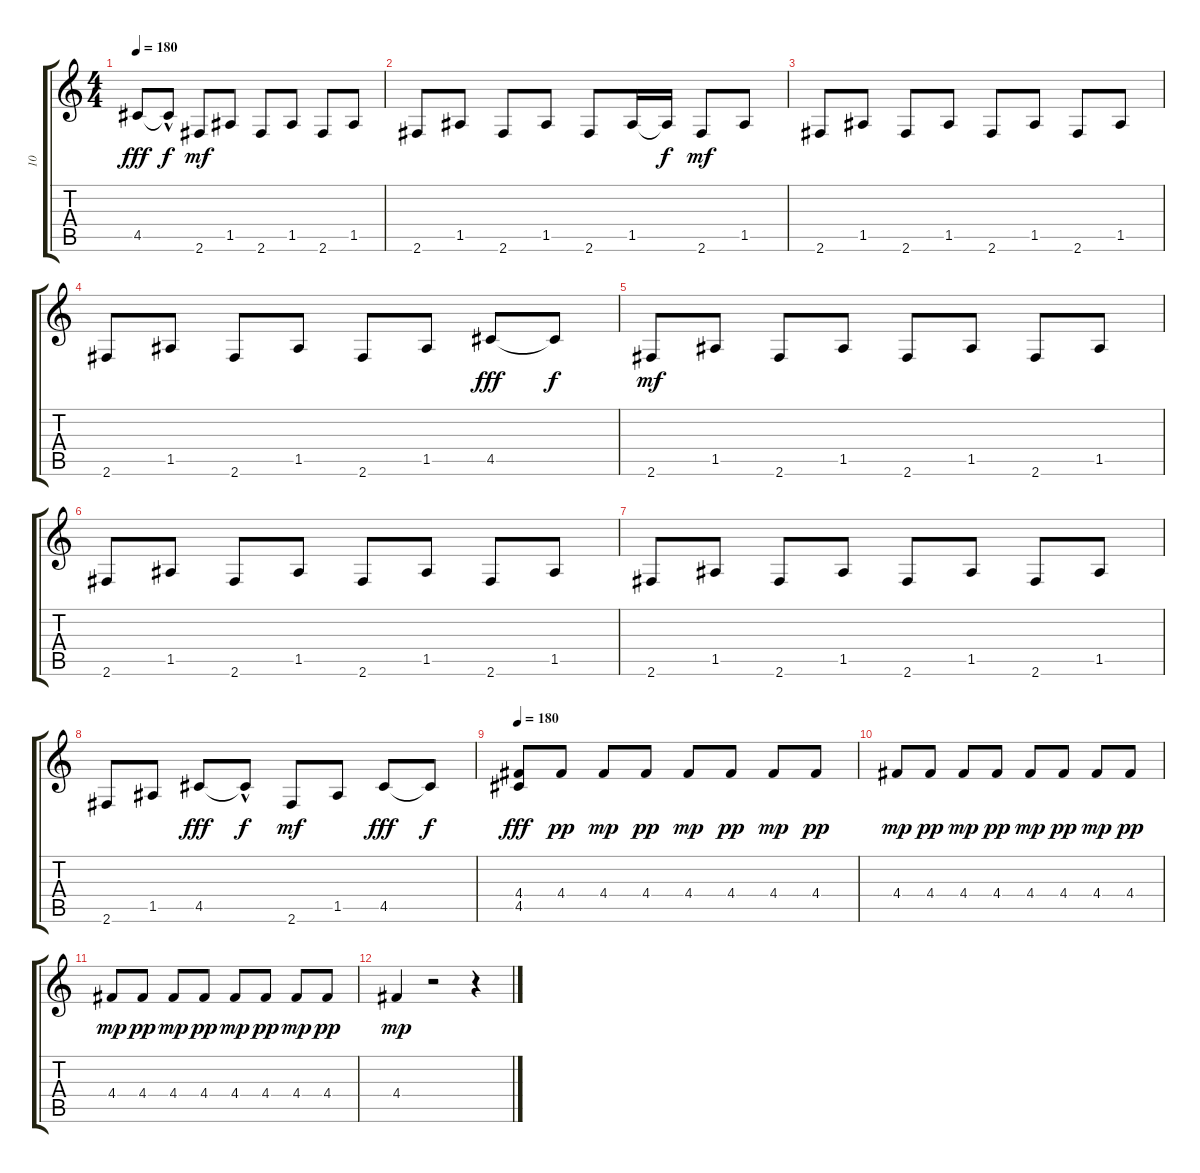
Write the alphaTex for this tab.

\track ("10" "10") {instrument acousticguitarsteel}
\staff {score tabs}
\tuning (E4 B3 G3 D3 A2 E2) {hide}
\ts (4 4)
\tempo 180
\clef g2
\ks c
4.5.8{dy fff} 4.5{hac t}.8{dy f} 2.6.8{dy mf} 1.5.8 2.6.8 1.5.8 2.6.8 1.5.8 |
2.6.8 1.5.8 2.6.8 1.5.8 2.6.8 1.5.16 1.5{t}.16{dy f} 2.6.8{dy mf} 1.5.8 |
2.6.8 1.5.8 2.6.8 1.5.8 2.6.8 1.5.8 2.6.8 1.5.8 |
2.6.8 1.5.8 2.6.8 1.5.8 2.6.8 1.5.8 4.5.8{dy fff} 4.5{t}.8{dy f} |
2.6.8{dy mf} 1.5.8 2.6.8 1.5.8 2.6.8 1.5.8 2.6.8 1.5.8 |
2.6.8 1.5.8 2.6.8 1.5.8 2.6.8 1.5.8 2.6.8 1.5.8 |
2.6.8 1.5.8 2.6.8 1.5.8 2.6.8 1.5.8 2.6.8 1.5.8 |
2.6.8 1.5.8 4.5.8{dy fff} 4.5{hac t}.8{dy f} 2.6.8{dy mf} 1.5.8 4.5.8{dy fff} 4.5{t}.8{dy f} |
\tempo 180
(4.4 4.5).8{dy fff} 4.4.8{dy pp} 4.4.8{dy mp} 4.4.8{dy pp} 4.4.8{dy mp} 4.4.8{dy pp} 4.4.8{dy mp} 4.4.8{dy pp} |
4.4.8{dy mp} 4.4.8{dy pp} 4.4.8{dy mp} 4.4.8{dy pp} 4.4.8{dy mp} 4.4.8{dy pp} 4.4.8{dy mp} 4.4.8{dy pp} |
4.4.8{dy mp} 4.4.8{dy pp} 4.4.8{dy mp} 4.4.8{dy pp} 4.4.8{dy mp} 4.4.8{dy pp} 4.4.8{dy mp} 4.4.8{dy pp} |
4.4.4{dy mp} r.2 r.4
